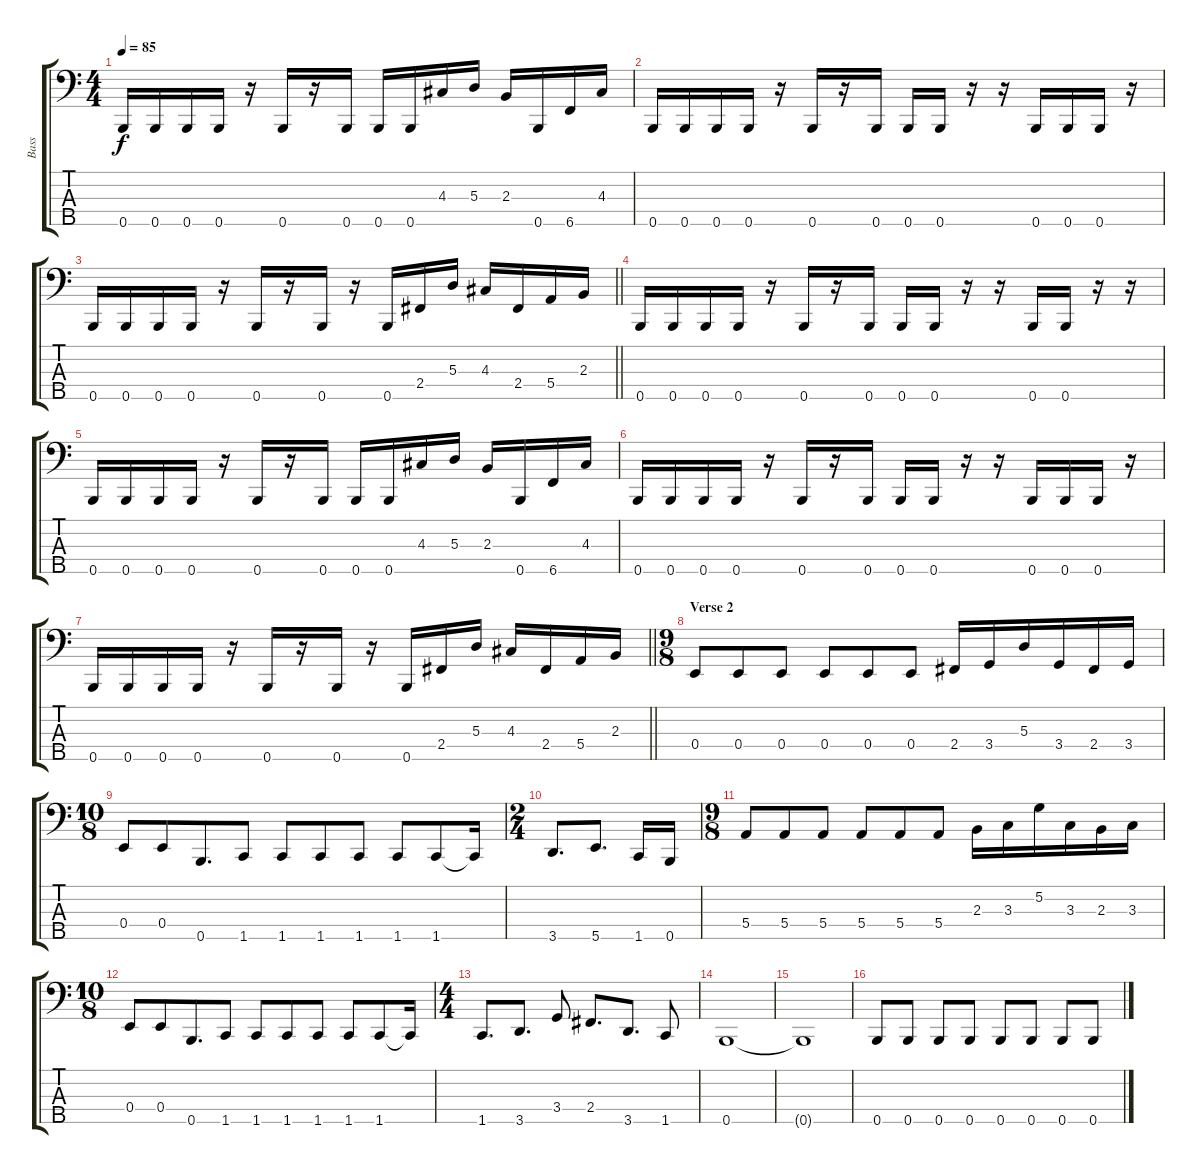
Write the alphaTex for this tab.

\track ("Bass" "Bass") {instrument electricbassfinger}
\staff {score tabs}
\tuning (G2 D2 A1 E1 B0) {hide}
\ts (4 4)
\tempo 85
\clef f4
\ks c
0.5.16{dy f} 0.5.16 0.5.16 0.5.16 r.16 0.5.16 r.16 0.5.16 0.5.16 0.5.16 4.3.16 5.3.16 2.3.16 0.5.16 6.5.16 4.3.16 |
0.5.16 0.5.16 0.5.16 0.5.16 r.16 0.5.16 r.16 0.5.16 0.5.16 0.5.16 r.16 r.16 0.5.16 0.5.16 0.5.16 r.16 |
\barLineRight lightlight
0.5.16 0.5.16 0.5.16 0.5.16 r.16 0.5.16 r.16 0.5.16 r.16 0.5.16 2.4.16 5.3.16 4.3.16 2.4.16 5.4.16 2.3.16 |
0.5.16 0.5.16 0.5.16 0.5.16 r.16 0.5.16 r.16 0.5.16 0.5.16 0.5.16 r.16 r.16 0.5.16 0.5.16 r.16 r.16 |
0.5.16 0.5.16 0.5.16 0.5.16 r.16 0.5.16 r.16 0.5.16 0.5.16 0.5.16 4.3.16 5.3.16 2.3.16 0.5.16 6.5.16 4.3.16 |
0.5.16 0.5.16 0.5.16 0.5.16 r.16 0.5.16 r.16 0.5.16 0.5.16 0.5.16 r.16 r.16 0.5.16 0.5.16 0.5.16 r.16 |
\barLineRight lightlight
0.5.16 0.5.16 0.5.16 0.5.16 r.16 0.5.16 r.16 0.5.16 r.16 0.5.16 2.4.16 5.3.16 4.3.16 2.4.16 5.4.16 2.3.16 |
\ts (9 8)
\section ("" "Verse 2")
0.4.8 0.4.8 0.4.8 0.4.8 0.4.8 0.4.8 2.4.16 3.4.16 5.3.16 3.4.16 2.4.16 3.4.16 |
\ts (10 8)
0.4.8 0.4.8 0.5.8{d} 1.5.8 1.5.8 1.5.8 1.5.8 1.5.8 1.5.8 1.5{t}.16 |
\ts (2 4)
3.5.8{d} 5.5.8{d} 1.5.16 0.5.16 |
\ts (9 8)
5.4.8 5.4.8 5.4.8 5.4.8 5.4.8 5.4.8 2.3.16 3.3.16 5.2.16 3.3.16 2.3.16 3.3.16 |
\ts (10 8)
0.4.8 0.4.8 0.5.8{d} 1.5.8 1.5.8 1.5.8 1.5.8 1.5.8 1.5.8 1.5{t}.16 |
\ts (4 4)
1.5.8{d} 3.5.8{d} 3.4.8 2.4.8{d} 3.5.8{d} 1.5.8 |
0.5.1 |
0.5{t}.1 |
0.5.8 0.5.8 0.5.8 0.5.8 0.5.8 0.5.8 0.5.8 0.5.8
